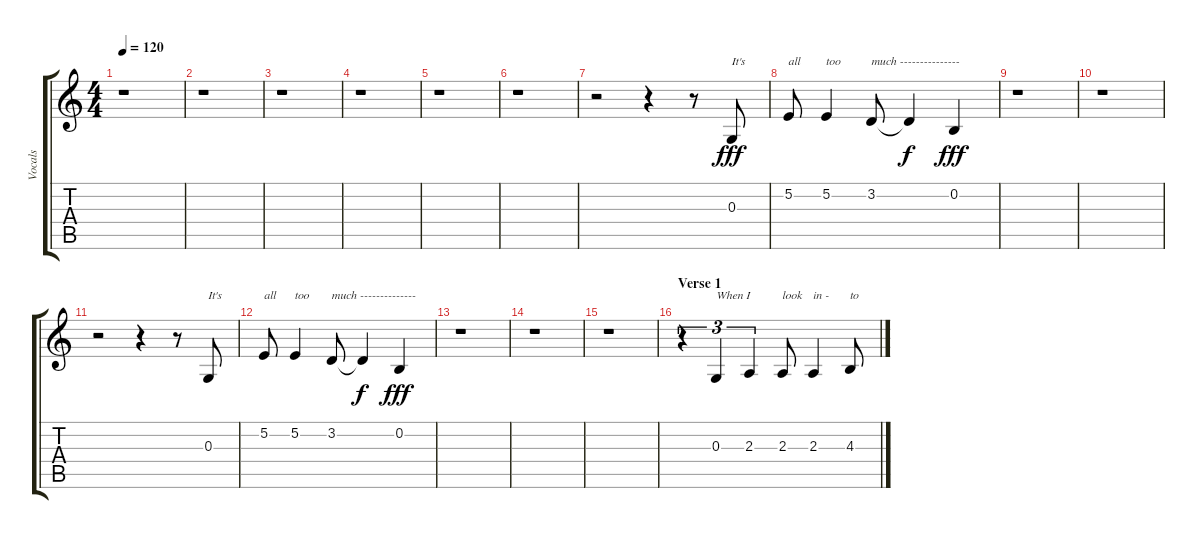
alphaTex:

\track ("Vocals" "Vocals") {instrument altosax}
\staff {score tabs}
\tuning (E4 B3 G3 D3 A2 E2) {hide}
\ts (4 4)
\tempo 120
\clef g2
\ks c
r.1{dy f} |
r.1 |
r.1 |
r.1 |
r.1 |
r.1 |
r.2 r.4 r.8 0.3.8{txt "It's" dy fff} |
5.2.8{txt "all"} 5.2.4{txt "too"} 3.2.8{txt "much ---------------"} 3.2{t}.4{dy f} 0.2.4{dy fff} |
r.1 |
r.1 |
r.2 r.4 r.8 0.3.8{txt "It's"} |
5.2.8{txt "all"} 5.2.4{txt "too"} 3.2.8{txt "much --------------"} 3.2{t}.4{dy f} 0.2.4{dy fff} |
r.1 |
r.1 |
r.1 |
\section ("" "Verse 1")
r.4{tu (3 2)} 0.3.4{tu (3 2) txt "When I"} 2.3.4{tu (3 2)} 2.3.8{txt "look"} 2.3.4{txt "in -"} 4.3.8{txt "to"}
